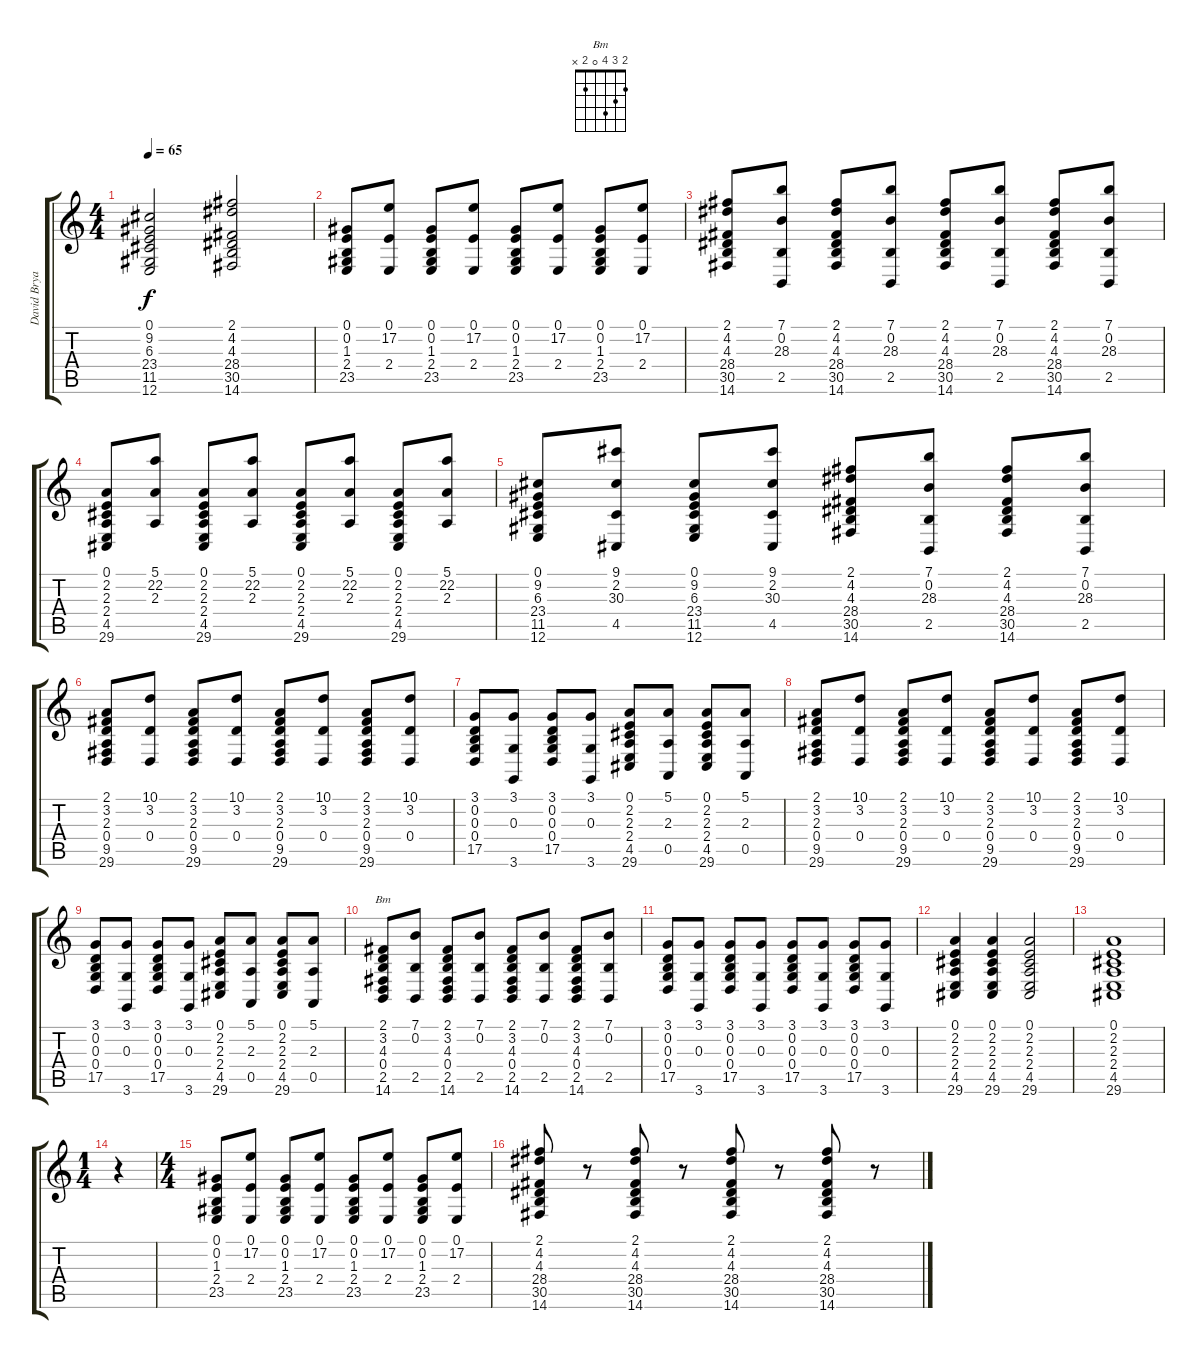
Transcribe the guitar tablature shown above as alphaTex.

\track ("David Bryan" "David Brya") {instrument acousticgrandpiano bank 66}
\staff {score tabs}
\tuning (E4 B3 G3 D3 A2 E2) {hide}
\chord ("Bm" 2 3 4 0 2 x)
\ts (4 4)
\tempo 65
\clef g2
\ks c
(0.1 9.2 6.3 23.4 11.5 12.6).2{dy f} (2.1 4.2 4.3 28.4 30.5 14.6).2 |
(0.1 0.2 1.3 2.4 23.5).8 (0.1 17.2 2.4).8 (0.1 0.2 1.3 2.4 23.5).8 (0.1 17.2 2.4).8 (0.1 0.2 1.3 2.4 23.5).8 (0.1 17.2 2.4).8 (0.1 0.2 1.3 2.4 23.5).8 (0.1 17.2 2.4).8 |
(2.1 4.2 4.3 28.4 30.5 14.6).8 (7.1 0.2 28.3 2.5).8 (2.1 4.2 4.3 28.4 30.5 14.6).8 (7.1 0.2 28.3 2.5).8 (2.1 4.2 4.3 28.4 30.5 14.6).8 (7.1 0.2 28.3 2.5).8 (2.1 4.2 4.3 28.4 30.5 14.6).8 (7.1 0.2 28.3 2.5).8 |
(0.1 2.2 2.3 2.4 4.5 29.6).8 (5.1 22.2 2.3).8 (0.1 2.2 2.3 2.4 4.5 29.6).8 (5.1 22.2 2.3).8 (0.1 2.2 2.3 2.4 4.5 29.6).8 (5.1 22.2 2.3).8 (0.1 2.2 2.3 2.4 4.5 29.6).8 (5.1 22.2 2.3).8 |
(0.1 9.2 6.3 23.4 11.5 12.6).8 (9.1 2.2 30.3 4.5).8 (0.1 9.2 6.3 23.4 11.5 12.6).8 (9.1 2.2 30.3 4.5).8 (2.1 4.2 4.3 28.4 30.5 14.6).8 (7.1 0.2 28.3 2.5).8 (2.1 4.2 4.3 28.4 30.5 14.6).8 (7.1 0.2 28.3 2.5).8 |
(2.1 3.2 2.3 0.4 9.5 29.6).8 (10.1 3.2 0.4).8 (2.1 3.2 2.3 0.4 9.5 29.6).8 (10.1 3.2 0.4).8 (2.1 3.2 2.3 0.4 9.5 29.6).8 (10.1 3.2 0.4).8 (2.1 3.2 2.3 0.4 9.5 29.6).8 (10.1 3.2 0.4).8 |
(3.1 0.2 0.3 0.4 17.5).8 (3.1 0.3 3.6).8 (3.1 0.2 0.3 0.4 17.5).8 (3.1 0.3 3.6).8 (0.1 2.2 2.3 2.4 4.5 29.6).8 (5.1 2.3 0.5).8 (0.1 2.2 2.3 2.4 4.5 29.6).8 (5.1 2.3 0.5).8 |
(2.1 3.2 2.3 0.4 9.5 29.6).8 (10.1 3.2 0.4).8 (2.1 3.2 2.3 0.4 9.5 29.6).8 (10.1 3.2 0.4).8 (2.1 3.2 2.3 0.4 9.5 29.6).8 (10.1 3.2 0.4).8 (2.1 3.2 2.3 0.4 9.5 29.6).8 (10.1 3.2 0.4).8 |
(3.1 0.2 0.3 0.4 17.5).8 (3.1 0.3 3.6).8 (3.1 0.2 0.3 0.4 17.5).8 (3.1 0.3 3.6).8 (0.1 2.2 2.3 2.4 4.5 29.6).8 (5.1 2.3 0.5).8 (0.1 2.2 2.3 2.4 4.5 29.6).8 (5.1 2.3 0.5).8 |
(2.1 3.2 4.3 0.4 2.5 14.6).8{ch "Bm"} (7.1 0.2 2.5).8 (2.1 3.2 4.3 0.4 2.5 14.6).8 (7.1 0.2 2.5).8 (2.1 3.2 4.3 0.4 2.5 14.6).8 (7.1 0.2 2.5).8 (2.1 3.2 4.3 0.4 2.5 14.6).8 (7.1 0.2 2.5).8 |
(3.1 0.2 0.3 0.4 17.5).8 (3.1 0.3 3.6).8 (3.1 0.2 0.3 0.4 17.5).8 (3.1 0.3 3.6).8 (3.1 0.2 0.3 0.4 17.5).8 (3.1 0.3 3.6).8 (3.1 0.2 0.3 0.4 17.5).8 (3.1 0.3 3.6).8 |
(0.1 2.2 2.3 2.4 4.5 29.6).4 (0.1 2.2 2.3 2.4 4.5 29.6).4 (0.1 2.2 2.3 2.4 4.5 29.6).2 |
(0.1 2.2 2.3 2.4 4.5 29.6).1 |
\ts (1 4)
r.4 |
\ts (4 4)
(0.1 0.2 1.3 2.4 23.5).8 (0.1 17.2 2.4).8 (0.1 0.2 1.3 2.4 23.5).8 (0.1 17.2 2.4).8 (0.1 0.2 1.3 2.4 23.5).8 (0.1 17.2 2.4).8 (0.1 0.2 1.3 2.4 23.5).8 (0.1 17.2 2.4).8 |
(2.1 4.2 4.3 28.4 30.5 14.6).8 r.8 (2.1 4.2 4.3 28.4 30.5 14.6).8 r.8 (2.1 4.2 4.3 28.4 30.5 14.6).8 r.8 (2.1 4.2 4.3 28.4 30.5 14.6).8 r.8
